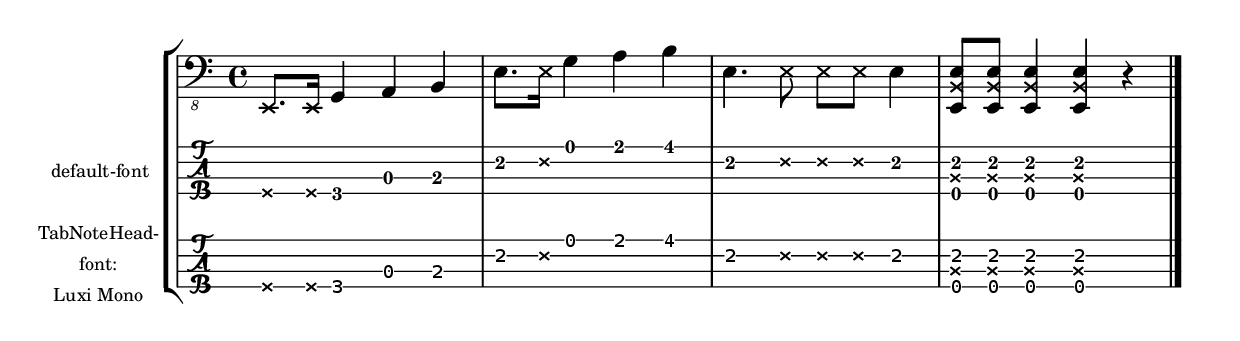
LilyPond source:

\version "2.21.0"

\header{ texidoc = "Muted notes (also called dead notes) are supported
                    within normal staves and tablature.  They are printed
                    correctly, even if another font for TabNoteHead is used. "
       }

mynotes = \relative c,, {
   \deadNotesOn
   e8. e16
   \deadNotesOff
   g4 a b |
   e8. \deadNote e16 g4 a b |
   e,4. \deadNote { e8 e e } e4 |
   < e, \deadNote b' e >8 < e \deadNote b' e > < e \deadNote b' e >4 < e \deadNote b' e >4 r
   \bar "|."
}

\score {
  \new StaffGroup <<
    \new Staff {
      \new Voice {  % Warning: explicit voice instantiation is required
                    %   to have deadNotesOff work properly
                    %   when deadNotesOn comes at the beginning
                    %   of the piece
        \clef "bass_8"
        \mynotes
      }
    }
    \new TabStaff
      \with {
        instrumentName = \markup \tiny "default-font"
      }{
      \new TabVoice {  % Warning:  explicit voice instantiation is
                       %   required to have deadNotesOff work properly
                       %   when deadNotesOn comes at the beginning
                       %   of the piece
        \mynotes
      }
    }
    \new TabStaff
      \with {
        \override TabNoteHead.font-name = "Luxi Mono"
        instrumentName =
          \markup \tiny \center-column { "TabNoteHead-" "font:" "Luxi Mono" }
      }{
      \new TabVoice {  % Warning:  explicit voice instantiation is
                       %   required to have deadNotesOff work properly
                       %   when deadNotesOn comes at the beginning
                       %   of the piece
        \mynotes
      }
    }
  >>
  \layout {
    indent = 20
    \context {
      \TabStaff
      stringTunings = #bass-tuning
    }
  }
}


